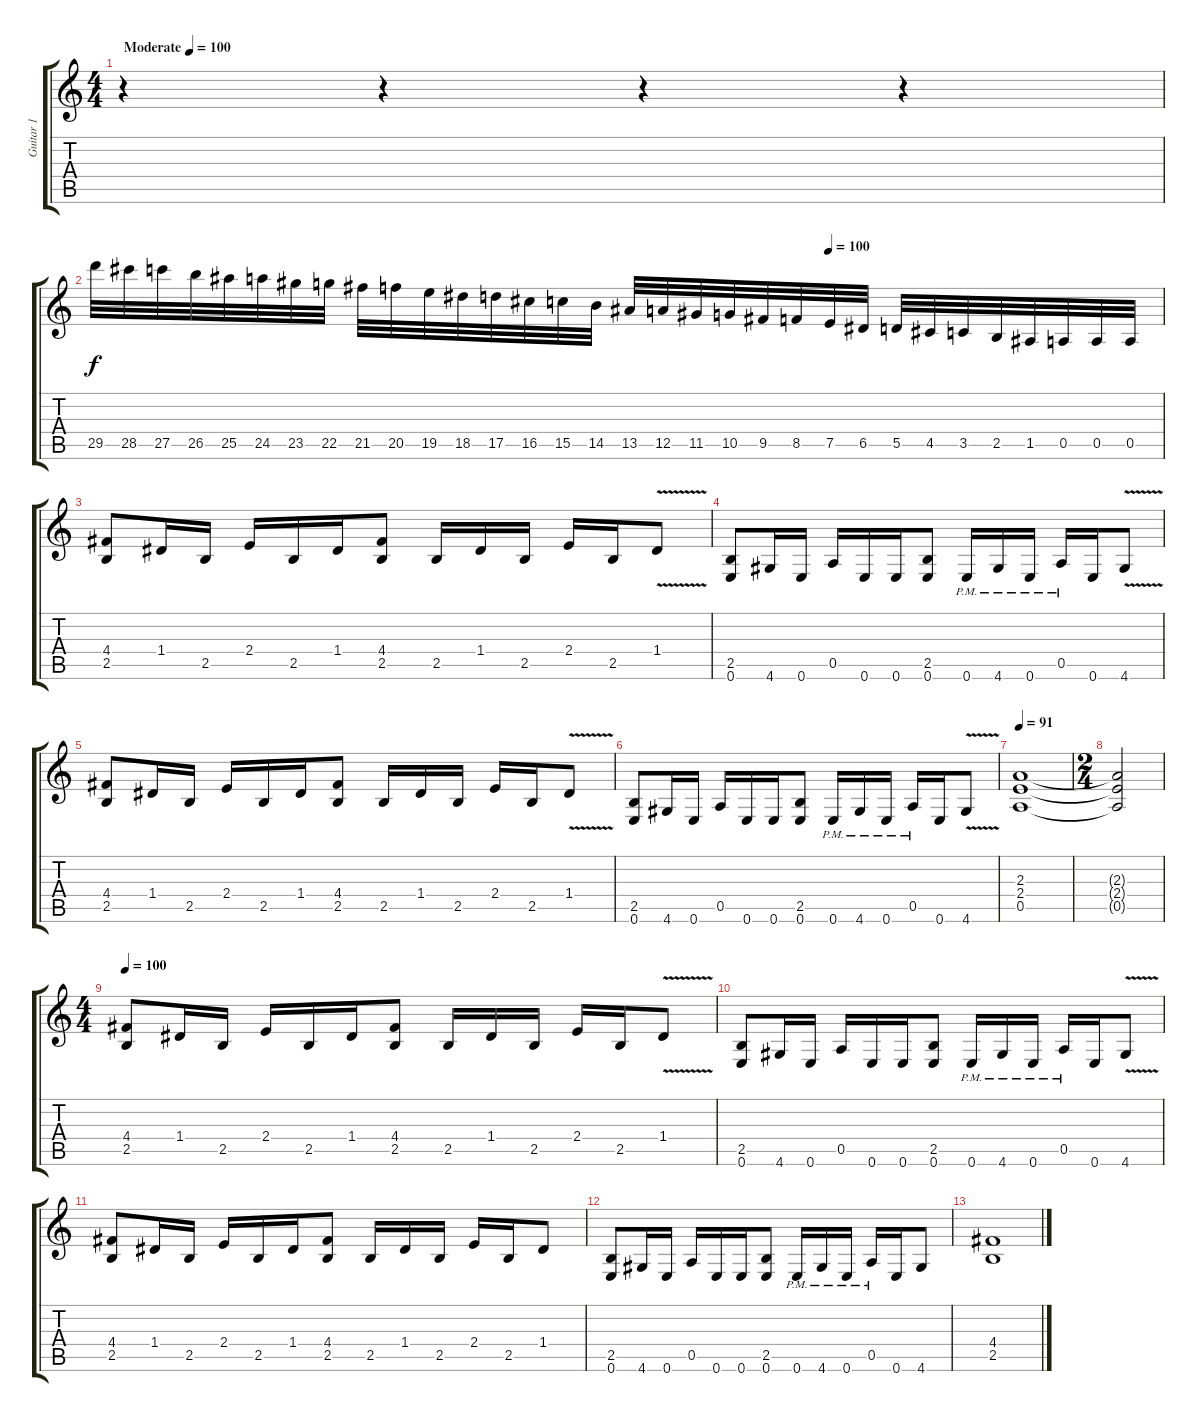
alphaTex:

\track ("Guitar 1" "Guitar 1") {instrument overdrivenguitar}
\staff {score tabs}
\tuning (E4 B3 G3 D3 A2 E2) {hide}
\ts (4 4)
\tempo (100 "Moderate")
\tempo 91
\tempo (100 "Moderate")
\clef g2
\ks c
r.4{dy f instrument overdrivenguitar} r.4 r.4 r.4 |
\tempo (100 0.6875)
29.5.32{instrument guitarfretnoise} 28.5.32 27.5.32 26.5.32 25.5.32 24.5.32 23.5.32 22.5.32 21.5.32 20.5.32 19.5.32 18.5.32 17.5.32 16.5.32 15.5.32 14.5.32 13.5.32 12.5.32 11.5.32 10.5.32 9.5.32 8.5.32 7.5.32 6.5.32 5.5.32 4.5.32 3.5.32 2.5.32 1.5.32 0.5.32 0.5.32 0.5.32 |
(4.4 2.5).8{instrument overdrivenguitar} 1.4.16 2.5.16 2.4.16 2.5.16 1.4.16 (4.4 2.5).8 2.5.16 1.4.16 2.5.16 2.4.16 2.5.16 1.4{v}.8 |
(2.5 0.6).8 4.6.16 0.6.16 0.5.16 0.6.16 0.6.16 (2.5 0.6).8 0.6{pm}.16 4.6{pm}.16 0.6{pm}.16 0.5{pm}.16 0.6.16 4.6{v}.8 |
(4.4 2.5).8 1.4.16 2.5.16 2.4.16 2.5.16 1.4.16 (4.4 2.5).8 2.5.16 1.4.16 2.5.16 2.4.16 2.5.16 1.4{v}.8 |
(2.5 0.6).8 4.6.16 0.6.16 0.5.16 0.6.16 0.6.16 (2.5 0.6).8 0.6{pm}.16 4.6{pm}.16 0.6{pm}.16 0.5{pm}.16 0.6.16 4.6{v}.8 |
\tempo 91
(2.3 2.4 0.5).1 |
\ts (2 4)
(2.3{t} 2.4{t} 0.5{t}).2 |
\ts (4 4)
\tempo 100
(4.4 2.5).8 1.4.16 2.5.16 2.4.16 2.5.16 1.4.16 (4.4 2.5).8 2.5.16 1.4.16 2.5.16 2.4.16 2.5.16 1.4{v}.8 |
(2.5 0.6).8 4.6.16 0.6.16 0.5.16 0.6.16 0.6.16 (2.5 0.6).8 0.6{pm}.16 4.6{pm}.16 0.6{pm}.16 0.5{pm}.16 0.6.16 4.6{v}.8 |
(4.4 2.5).8 1.4.16 2.5.16 2.4.16 2.5.16 1.4.16 (4.4 2.5).8 2.5.16 1.4.16 2.5.16 2.4.16 2.5.16 1.4.8 |
(2.5 0.6).8 4.6.16 0.6.16 0.5.16 0.6.16 0.6.16 (2.5 0.6).8 0.6{pm}.16 4.6{pm}.16 0.6{pm}.16 0.5{pm}.16 0.6.16 4.6.8 |
(4.4 2.5).1
